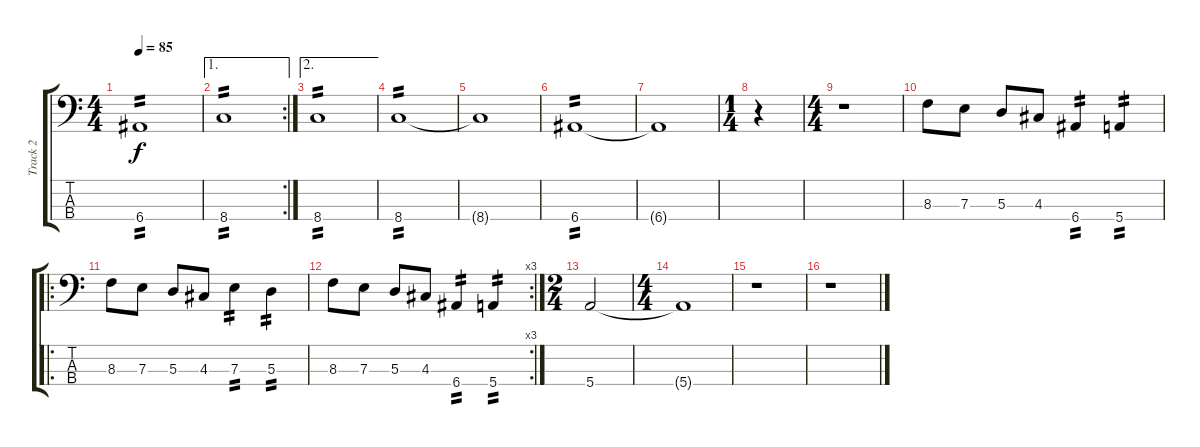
\track ("Track 2" "Track 2") {instrument electricbassfinger}
\staff {score tabs}
\tuning (G2 D2 A1 E1) {hide}
\ts (4 4)
\tempo 85
\clef f4
\ks c
6.4.1{tp 2 dy f} |
\ae 1
\rc 2
8.4.1{tp 2} |
\ae 2
8.4.1{tp 2} |
8.4.1{tp 2} |
8.4{t}.1 |
6.4.1{tp 2} |
6.4{t}.1 |
\ts (1 4)
r.4 |
\ts (4 4)
r.1 |
8.3.8 7.3.8 5.3.8 4.3.8 6.4.4{tp 2} 5.4.4{tp 2} |
\ro
8.3.8 7.3.8 5.3.8 4.3.8 7.3.4{tp 2} 5.3.4{tp 2} |
\rc 3
8.3.8 7.3.8 5.3.8 4.3.8 6.4.4{tp 2} 5.4.4{tp 2} |
\ts (2 4)
5.4.2 |
\ts (4 4)
5.4{t}.1 |
r.1 |
r.1
